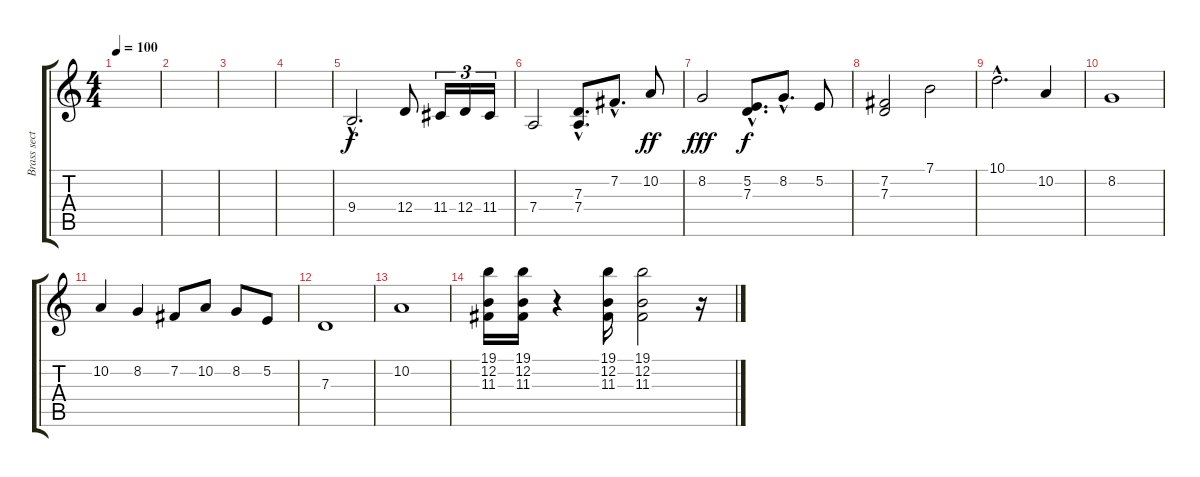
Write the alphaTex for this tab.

\track ("Brass section" "Brass sect") {instrument trombone}
\staff {score tabs}
\tuning (E4 B3 G3 D3 A2 E2) {hide}
\ts (4 4)
\tempo 100
\clef g2
\ks c
|
|
|
|
9.4{hac}.2{d volume 14} 12.4.8 11.4.16{tu (3 2)} 12.4.16{tu (3 2)} 11.4.16{tu (3 2)} |
7.4.2 (7.3{hac} 7.4{hac}).8{d} 7.2{hac}.8{d} 10.2.8{dy ff} |
8.2.2{dy fff} (5.2{hac} 7.3{hac}).8{d dy f} 8.2{hac}.8{d} 5.2.8 |
(7.2 7.3).2 7.1.2 |
10.1{hac}.2{d} 10.2.4 |
8.2.1 |
10.2.4 8.2.4 7.2.8 10.2.8 8.2.8 5.2.8 |
7.3.1 |
10.2.1 |
(19.1 12.2 11.3).16 (19.1 12.2 11.3).16 r.4 (19.1 12.2 11.3).16 (19.1 12.2 11.3).2 r.16
